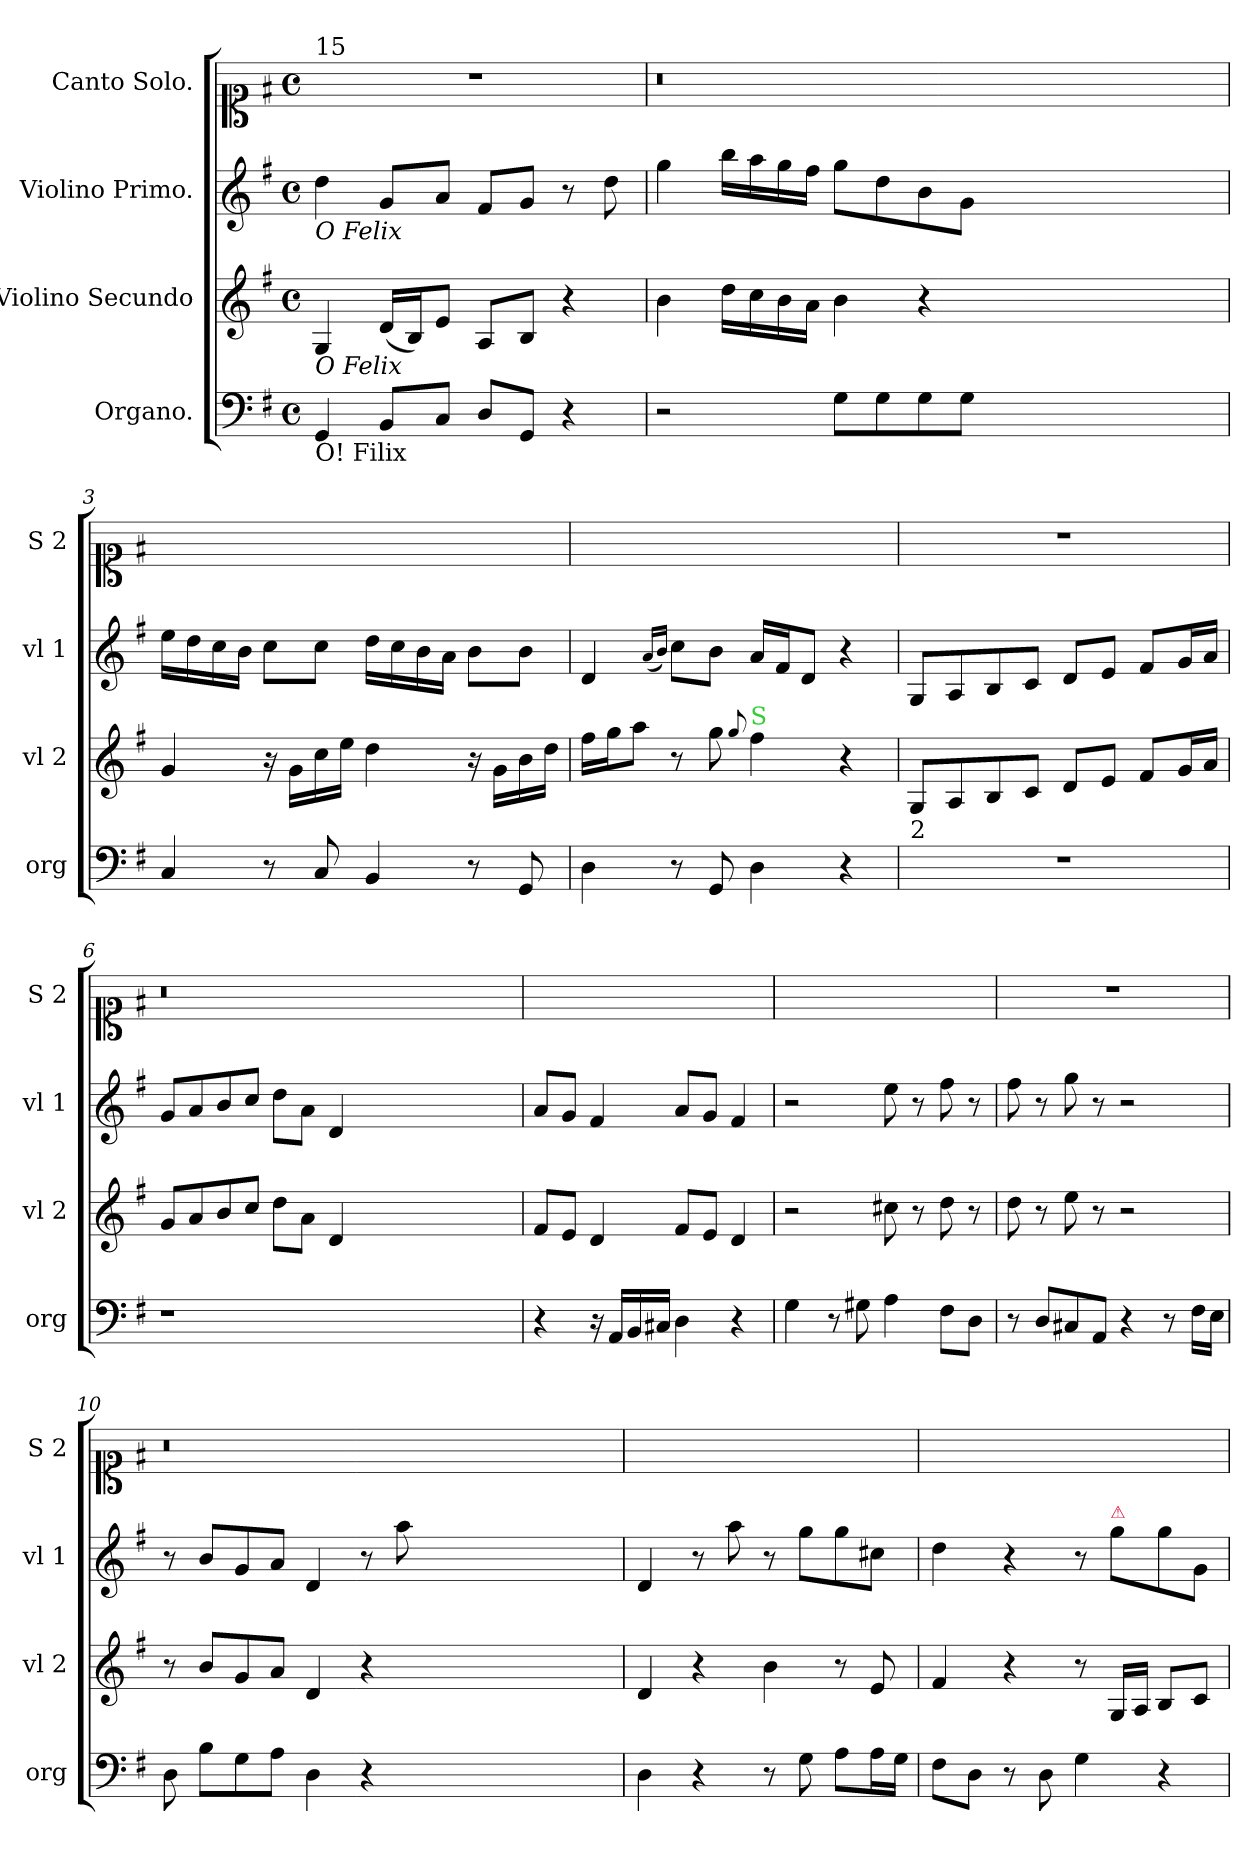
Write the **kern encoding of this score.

**kern	**kern	**dynam	**kern	**dynam	**kern
*part4	*part3	*part3	*part2	*part2	*part1
*staff4	*staff3	*staff3	*staff2	*staff2	*staff1
*I"Organo.	*I"Violino Secundo	*	*I"Violino Primo.	*	*I"Canto Solo.
*I'org	*I'vl 2	*	*I'vl 1	*	*I'S 2
*clefF4	*clefG2	*	*clefG2	*	*clefC1
*k[f#]	*k[f#]	*	*k[f#]	*	*k[f#]
*M4/4	*M4/4	*	*M4/4	*	*M4/4
*met(c)	*met(c)	*	*met(c)	*	*met(c)
=1	=1	=1	=1	=1	=1
!	!	!	!	!	!LO:TX:a:t=15
!	!	!	!LO:TX:b:i:t=O Felix	!	!
!	!LO:TX:b:i:t=O Felix	!	!	!	!
!LO:TX:b:t=O! Filix	!	!	!	!	!
!	!	!LO:DY:a	!	!LO:DY:a	!
4GG	4G	Fortè	4dd	Fortè	1r
8BBL	(<16dLL	.	8gL	.	.
.	16BJ)	.	.	.	.
8CJ	8eJ	.	8aJ	.	.
8DL	8AL	.	8f#L	.	.
8GGJ	8BJ	.	8gJ	.	.
4r	4r	.	8r	.	.
.	.	.	8dd	.	.
=2	=2	=2	=2	=2	=2
2r	4b	.	4gg	.	0.r
.	16ddLL	.	16bbLL	.	.
.	16cc	.	16aa	.	.
.	16b	.	16gg	.	.
.	16aJJ	.	16ff#JJ	.	.
8GL	4b	.	8ggL	.	.
8G	.	.	8dd	.	.
8G	4r	.	8b	.	.
8GJ	.	.	8gJ	.	.
0ryy	0ryy	.	0ryy	.	.
=3	=3	=3	=3	=3	=3
4C	4g	.	16eeLL	.	1ryy
.	.	.	16dd	.	.
.	.	.	16cc	.	.
.	.	.	16bJJ	.	.
8r	16r	.	8ccL	.	.
.	16gLL	.	.	.	.
8C	16cc	.	8ccJ	.	.
.	16eeJJ	.	.	.	.
4BB	4dd	.	16ddLL	.	.
.	.	.	16cc	.	.
.	.	.	16b	.	.
.	.	.	16aJJ	.	.
8r	16r	.	8bL	.	.
.	16gLL	.	.	.	.
8GG	16b	.	8bJ	.	.
.	16ddJJ	.	.	.	.
=4	=4	=4	=4	=4	=4
4D	16ff#LL	.	4d	.	1ryy
.	16ggJ	.	.	.	.
.	8aaJ	.	.	.	.
.	.	.	(<16qqa/LL	.	.
.	.	.	16qqb/JJ)	.	.
8r	8r	.	8ccL	.	.
8GG	8gg	.	8bJ	.	.
.	8qqgg/	.	.	.	.
!	!LO:TX:a:color=limegreen:t=S	!	!	!	!
4D	4ff#	.	16aLL	.	.
.	.	.	16f#J	.	.
.	.	.	8dJ	.	.
4r	4r	.	4r	.	.
=5	=5	=5	=5	=5	=5
!LO:TX:a:t=2	!	!	!	!	!
!	!	!LO:DY:a	!	!LO:DY:a	!
1r	8GL	piano	8GL	piano	1r
.	8A	.	8A	.	.
.	8B	.	8B	.	.
.	8cJ	.	8cJ	.	.
.	8dL	.	8dL	.	.
.	8eJ	.	8eJ	.	.
.	8f#L	.	8f#L	.	.
.	16gL	.	16gL	.	.
.	16aJJ	.	16aJJ	.	.
=6	=6	=6	=6	=6	=6
1r	8gL	.	8gL	.	0.r
.	8a	.	8a	.	.
.	8b	.	8b	.	.
.	8ccJ	.	8ccJ	.	.
.	8ddL	.	8ddL	.	.
.	8aJ	.	8aJ	.	.
.	4d	.	4d	.	.
0ryy	0ryy	.	0ryy	.	.
=7	=7	=7	=7	=7	=7
4r	8f#L	.	8aL	.	1ryy
.	8eJ	.	8gJ	.	.
16r	4d	.	4f#	.	.
16AALL	.	.	.	.	.
16BB	.	.	.	.	.
16C#XJJ	.	.	.	.	.
4D	8f#L	.	8aL	.	.
.	8eJ	.	8gJ	.	.
4r	4d	.	4f#	.	.
=8	=8	=8	=8	=8	=8
4G	2r	.	2r	.	1ryy
8r	.	.	.	.	.
8G#X	.	.	.	.	.
4A	8cc#X	.	8ee	.	.
.	8r	.	8r	.	.
8F#L	8dd	.	8ff#	.	.
8DJ	8r	.	8r	.	.
=9	=9	=9	=9	=9	=9
8r	8dd	.	8ff#	.	1r
8DL	8r	.	8r	.	.
8C#X	8ee	.	8gg	.	.
8AAJ	8r	.	8r	.	.
4r	2r	.	2r	.	.
8r	.	.	.	.	.
16F#LL	.	.	.	.	.
16EJJ	.	.	.	.	.
=10	=10	=10	=10	=10	=10
!	!	!LO:DY:a	!	!LO:DY:a	!
8D	8r	fortè	8r	fortè	0.r
8BL	8bL	.	8bL	.	.
8G	8g	.	8g	.	.
8AJ	8aJ	.	8aJ	.	.
4D	4d	.	4d	.	.
4r	4r	.	8r	.	.
.	.	.	8aa	.	.
0ryy	0ryy	.	0ryy	.	.
=11	=11	=11	=11	=11	=11
4D	4d	.	4d	.	1ryy
4r	4r	.	8r	.	.
.	.	.	8aa	.	.
8r	4b	.	8r	.	.
8G	.	.	8ggL	.	.
8AL	8r	.	8gg	.	.
16AL	8e	.	8cc#XJ	.	.
16GJJ	.	.	.	.	.
=12	=12	=12	=12	=12	=12
8F#L	4f#	.	4dd	.	1ryy
8DJ	.	.	.	.	.
8r	4r	.	4r	.	.
8D	.	.	.	.	.
4G	8r	.	8r	.	.
!	!	!	!LO:TX:a:color=crimson:t=⚠	!	!
.	16GLL	.	8gg\L	.	.
.	16AJJ	.	.	.	.
4r	8BL	.	8gg\	.	.
.	8cJ	.	8g/J	.	.
=	=	=	=	=	=
*-	*-	*-	*-	*-	*-
